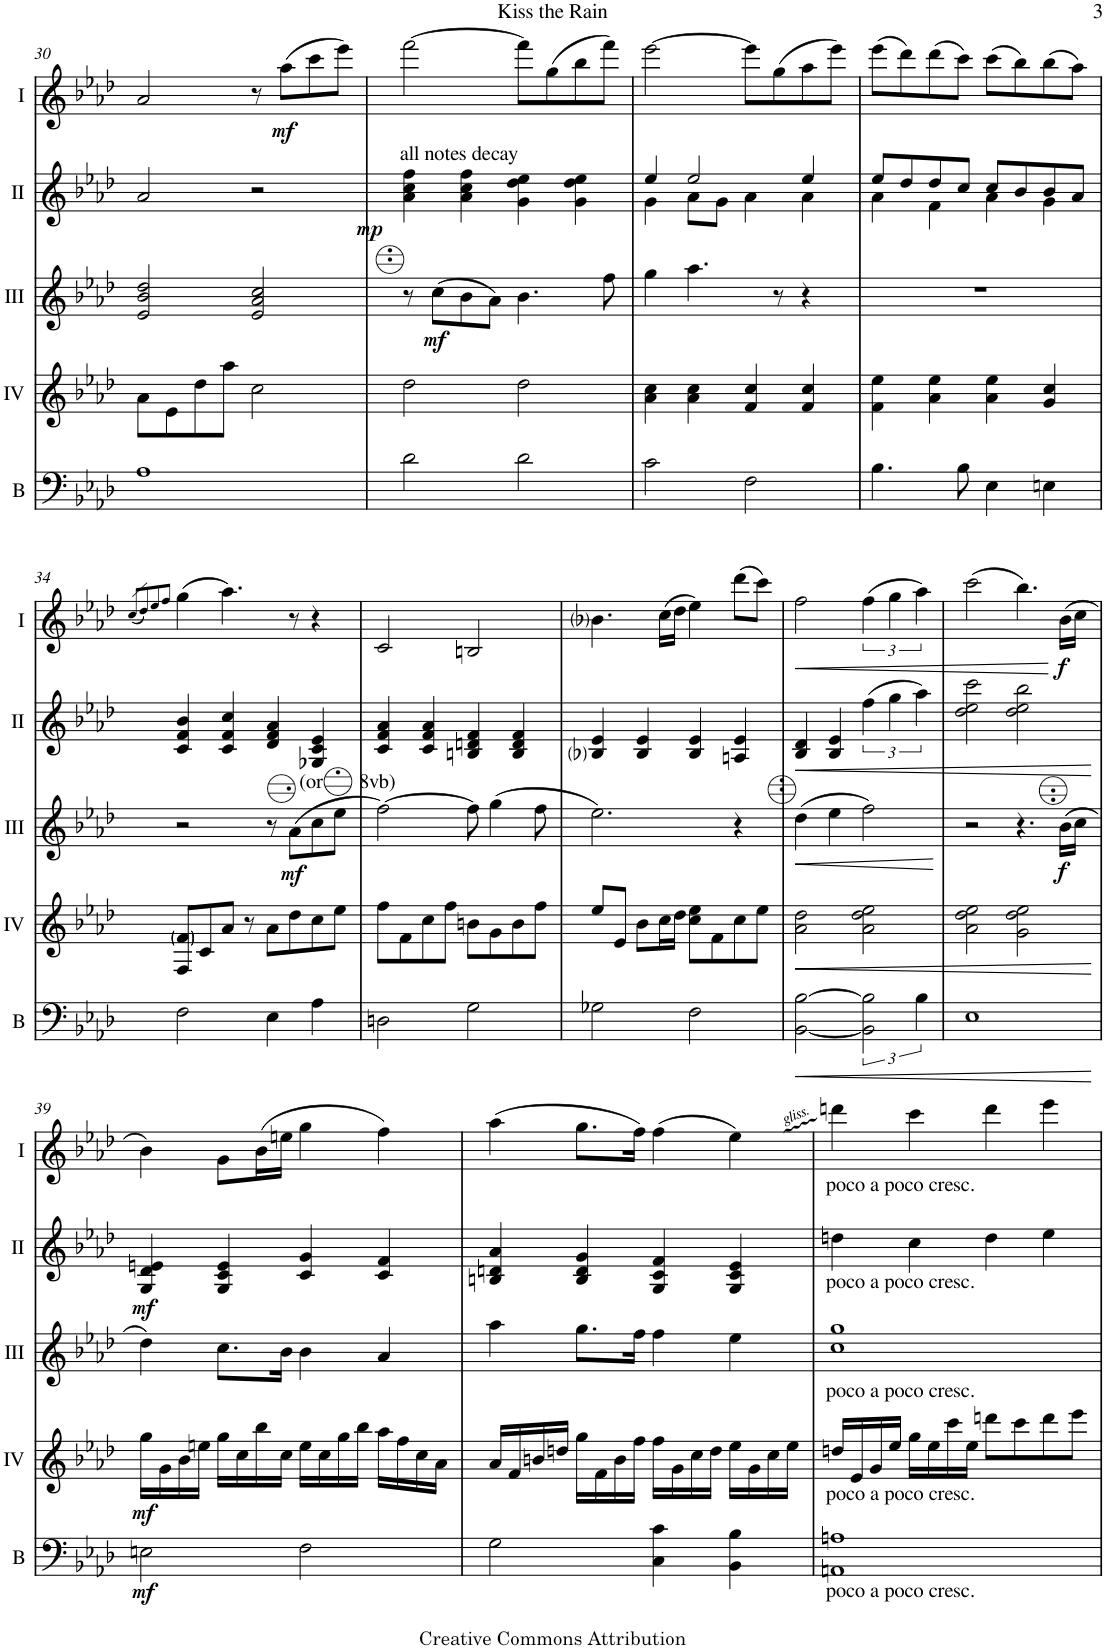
**kern	**dynam	**kern	**dynam	**kern	**dynam	**kern	**dynam	**kern	**dynam
*part5	*part5	*part4	*part4	*part3	*part3	*part2	*part2	*part1	*part1
*staff5	*staff5	*staff4	*staff4	*staff3	*staff3	*staff2	*staff2	*staff1	*staff1
*I"Bass	*	*I"Acc. 4	*	*I"Acc. 3	*	*I"Acc. 2	*	*I"Acc. 1	*
*I'B	*	*	*	*	*	*	*	*	*
!!LO:PB:g=z
*clefF4	*	*clefG2	*	*clefG2	*	*clefG2	*	*clefG2	*
*Trd7c12	*	*Trd7c12	*	*Trd7c12	*	*	*	*	*
*k[b-e-a-d-]	*	*k[b-e-a-d-]	*	*k[b-e-a-d-]	*	*k[b-e-a-d-]	*	*k[b-e-a-d-]	*
*M4/4	*	*M4/4	*	*M4/4	*	*M4/4	*	*M4/4	*
*met(c)	*	*met(c)	*	*met(c)	*	*met(c)	*	*met(c)	*
=30	=30	=30	=30	=30	=30	=30	=30	=30	=30
1A-	.	8a-\L	.	2e-/ 2b-/ 2dd-/	.	2a-/	.	2a-/	.
.	.	8e-\	.	.	.	.	.	.	.
.	.	8dd-\	.	.	.	.	.	.	.
.	.	8aa-\J	.	.	.	.	.	.	.
.	.	2cc\	.	2e-/ 2a-/ 2cc/	.	2r	.	8r	.
!	!	!	!	!	!	!	!	!	!LO:DY:b
.	.	.	.	.	.	.	.	(8aa-\L	mf
.	.	.	.	.	.	.	.	8ccc\	.
.	.	.	.	.	.	.	.	8eee-\J)	.
=31	=31	=31	=31	=31	=31	=31	=31	=31	=31
!	!	!	!	!	!	!LO:TX:a:t=all notes decay	!	!	!
!	!	!	!	!	!	!	!LO:DY:b	!	!
2d-\	.	2dd-\	.	8r	.	4a-\ 4cc\ 4ff\	mp	[2fff\	.
!	!	!	!	!	!LO:DY:b	!	!	!	!
.	.	.	.	(8ccc\L	mf	.	.	.	.
.	.	.	.	8bb-\	.	4a-\ 4cc\ 4ff\	.	.	.
.	.	.	.	8aa-\J)	.	.	.	.	.
2d-\	.	2dd-\	.	4.bb-\	.	4g\ 4dd-\ 4ee-\	.	8fff\L]	.
.	.	.	.	.	.	.	.	(8gg\	.
.	.	.	.	.	.	4g\ 4dd-\ 4ee-\	.	8bb-\	.
.	.	.	.	8fff\	.	.	.	8fff\J)	.
=32	=32	=32	=32	=32	=32	=32	=32	=32	=32
*	*	*	*	*	*	*^	*	*	*
2c\	.	4a-\ 4cc\	.	4ggg\	.	4ee-/	4g\	.	[2eee-\	.
.	.	4a-\ 4cc\	.	4.aaa-\	.	2ee-/	8a-\L	.	.	.
.	.	.	.	.	.	.	8g\J	.	.	.
2F\	.	4f/ 4cc/	.	.	.	.	4a-\	.	8eee-\L]	.
.	.	.	.	8r	.	.	.	.	(8gg\	.
.	.	4f/ 4cc/	.	4r	.	4ee-/	4a-\	.	8aa-\	.
.	.	.	.	.	.	.	.	.	8eee-\J)	.
=33	=33	=33	=33	=33	=33	=33	=33	=33	=33	=33
4.B-\	.	4f\ 4ee-\	.	1r	.	8ee-/L	4a-\	.	(8eee-\L	.
.	.	.	.	.	.	8dd-/	.	.	8ddd-\)	.
.	.	4a-\ 4ee-\	.	.	.	8dd-/	4f\	.	(8ddd-\	.
8B-\	.	.	.	.	.	8cc/J	.	.	8ccc\J)	.
4E-\	.	4a-\ 4ee-\	.	.	.	8cc/L	4a-\	.	(8ccc\L	.
.	.	.	.	.	.	8b-/	.	.	8bb-\)	.
4En\	.	4g/ 4cc/	.	.	.	8b-/	4g\	.	(8bb-\	.
.	.	.	.	.	.	8a-/J	.	.	8aa-\J)	.
*	*	*	*	*	*	*v	*v	*	*	*
!!LO:LB:g=z
=34	=34	=34	=34	=34	=34	=34	=34	=34	=34
.	.	.	.	.	.	.	.	(8qcc/L	.
.	.	.	.	.	.	.	.	8qdd-/)	.
.	.	.	.	.	.	.	.	8qee-/	.
.	.	.	.	.	.	.	.	8qff/J	.
2F\	.	8F/ 8f/L	.	2r	.	4c/ 4f/ 4b-/	.	(4gg\	.
.	.	8c/	.	.	.	.	.	.	.
.	.	8a-/J	.	.	.	4c/ 4f/ 4cc/	.	4.aa-\)	.
.	.	8r	.	.	.	.	.	.	.
4E-\	.	8a-\L	.	8r	.	4d-/ 4f/ 4a-/	.	.	.
!	!	!	!	!LO:TX:a:t=(or       8vb)	!	!	!	!	!
!	!	!	!	!	!LO:DY:b	!	!	!	!
.	.	8dd-\	.	(8aa-\L	mf	.	.	8r	.
4A-\	.	8cc\	.	8ccc\	.	4G-X/ 4c/ 4e-/	.	4r	.
.	.	8ee-\J	.	8eee-\J	.	.	.	.	.
=35	=35	=35	=35	=35	=35	=35	=35	=35	=35
2Dn\	.	8ff\L	.	[2fff\)	.	4c/ 4f/ 4a-/	.	2c/	.
.	.	8f\	.	.	.	.	.	.	.
.	.	8cc\	.	.	.	4c/ 4f/ 4a-/	.	.	.
.	.	8ff\J	.	.	.	.	.	.	.
2G\	.	8bn\L	.	8fff\]	.	4Bn/ 4dn/ 4f/	.	2Bn/	.
.	.	8g\	.	(4ggg\	.	.	.	.	.
.	.	8b\	.	.	.	4B/ 4d/ 4f/	.	.	.
.	.	8ff\J	.	8fff\	.	.	.	.	.
=36	=36	=36	=36	=36	=36	=36	=36	=36	=36
2G-X\	.	8ee-/L	.	2.eee-\)	.	4B-i/ 4e-/	.	4.b-i\	.
.	.	8e-/J	.	.	.	.	.	.	.
.	.	8b-\L	.	.	.	4B-/ 4e-/	.	.	.
.	.	16cc\L	.	.	.	.	.	(16cc\LL	.
.	.	16dd-\JJ	.	.	.	.	.	16dd-\JJ	.
2F\	.	8cc\ 8ee-\L	.	.	.	4B-/ 4e-/	.	4ee-\)	.
.	.	8f\	.	.	.	.	.	.	.
.	.	8cc\	.	4r	.	4An/ 4e-/	.	(8ddd-\L	.
.	.	8ee-\J	.	.	.	.	.	8ccc\J)	.
=37	=37	=37	=37	=37	=37	=37	=37	=37	=37
!	!LO:HP:b	!	!LO:HP:b	!	!LO:HP:b	!	!LO:HP:b	!	!LO:HP:b
[2BB-\ [2B-\	<	2a-\ 2dd-\	<	(4ddd-\	<	4B-/ 4d-/	<	2ff\	<
.	.	.	.	4eee-\	.	4B-/ 4e-/	.	.	.
3BB-\] 3B-\]	.	2a-\ 2dd-\ 2ee-\	.	2fff\)	.	(6ff\	.	(6ff\	.
.	.	.	.	.	.	6gg\	.	6gg\	.
6B-\	.	.	.	.	.	6aa-\)	.	6aa-\)	.
.	.	.	.	.	[	.	.	.	.
=38	=38	=38	=38	=38	=38	=38	=38	=38	=38
1E-	.	2a-\ 2dd-\ 2ee-\	.	2r	.	2dd-\ 2ee-\ 2ccc\	.	(2ccc\	.
.	.	2g\ 2dd-\ 2ee-\	.	4.r	.	2dd-\ 2ee-\ 2bb-\	.	4.bb-\)	.
!	!	!	!	!	!LO:DY:b	!	!	!	!LO:DY:n=1:b
.	.	.	.	(16b-\LL	f	.	.	(16b-\LL	[ f
.	.	.	.	16cc\JJ	.	.	.	16cc\JJ	.
.	[	.	[	.	.	.	[	.	.
!!LO:LB:g=z
=39	=39	=39	=39	=39	=39	=39	=39	=39	=39
!	!LO:DY:b	!	!LO:DY:b	!	!	!	!LO:DY:b	!	!
2En\	mf	16gg\LL	mf	4dd-\)	.	4G/ 4d-/ 4en/	mf	4b-\)	.
.	.	16g\	.	.	.	.	.	.	.
.	.	16b-\	.	.	.	.	.	.	.
.	.	16een\JJ	.	.	.	.	.	.	.
.	.	16gg\LL	.	8.cc\L	.	4G/ 4c/ 4e/	.	8g\L	.
.	.	16cc\	.	.	.	.	.	.	.
.	.	16bb-\	.	.	.	.	.	(16b-\L	.
.	.	16cc\JJ	.	16b-\Jk	.	.	.	16een\JJ	.
2F\	.	16ee\LL	.	4b-\	.	4c/ 4g/	.	4gg\	.
.	.	16cc\	.	.	.	.	.	.	.
.	.	16gg\	.	.	.	.	.	.	.
.	.	16bb-\JJ	.	.	.	.	.	.	.
.	.	16aa-\LL	.	4a-/	.	4c/ 4f/	.	4ff\)	.
.	.	16ff\	.	.	.	.	.	.	.
.	.	16cc\	.	.	.	.	.	.	.
.	.	16a-\JJ	.	.	.	.	.	.	.
=40	=40	=40	=40	=40	=40	=40	=40	=40	=40
*	*	*	*	*	*	*	*	*^	*
2G\	.	16a-/LL	.	4aa-\	.	4Bn/ 4dn/ 4a-/	.	2ryy	(>4aa-\	.
.	.	16f/	.	.	.	.	.	.	.	.
.	.	16bn/	.	.	.	.	.	.	.	.
.	.	16ddn/JJ	.	.	.	.	.	.	.	.
.	.	16gg\LL	.	8.gg\L	.	4B/ 4d/ 4g/	.	.	8.gg\L	.
.	.	16f\	.	.	.	.	.	.	.	.
.	.	16b\	.	.	.	.	.	.	.	.
.	.	16ff\JJ	.	16ff\Jk	.	.	.	.	16ff\Jk)	.
4C\ 4c\	.	16ff\LL	.	4ff\	.	4G/ 4c/ 4f/	.	4.ryy	(>4ff\	.
.	.	16g\	.	.	.	.	.	.	.	.
.	.	16cc\	.	.	.	.	.	.	.	.
.	.	16dd\JJ	.	.	.	.	.	.	.	.
4BB-\ 4B-\	.	16ee-\LL	.	4ee-\	.	4G/ 4c/ 4e-/	.	.	4ee-\)	.
.	.	16g\	.	.	.	.	.	.	.	.
.	.	16cc\	.	.	.	.	.	8ee-	.	.
.	.	16ee-\JJ	.	.	.	.	.	.	.	.
=41	=41	=41	=41	=41	=41	=41	=41	=41	=41	=41
!	!	!	!	!	!	!	!	!LO:TX:b:t=poco a poco cresc.	!	!
!	!	!	!	!	!	!LO:TX:b:t=poco a poco cresc.	!	!	!	!
!	!	!	!	!LO:TX:b:t=poco a poco cresc.	!	!	!	!	!	!
!	!	!LO:TX:b:t=poco a poco cresc.	!	!	!	!	!	!	!	!
!LO:TX:b:t=poco a poco cresc.	!	!	!	!	!	!	!	!	!	!
1AAn 1An	.	16ddn/LL	.	1cc 1gg	.	4ddn\	.	4dddn\	4ryy	.
.	.	16e-/	.	.	.	.	.	.	.	.
.	.	16g/	.	.	.	.	.	.	.	.
.	.	16ee-/JJ	.	.	.	.	.	.	.	.
.	.	16gg\LL	.	.	.	4cc\	.	4ccc\	4ryy	.
.	.	16ee-\	.	.	.	.	.	.	.	.
.	.	16ccc\	.	.	.	.	.	.	.	.
.	.	16ee-\JJ	.	.	.	.	.	.	.	.
.	.	8dddn\L	.	.	.	4dd\	.	4ddd\	2ryy	.
.	.	8ccc\	.	.	.	.	.	.	.	.
.	.	8ddd\	.	.	.	4ee-\	.	4eee-\	.	.
.	.	8eee-\J	.	.	.	.	.	.	.	.
*	*	*	*	*	*	*	*	*v	*v	*
=	=	=	=	=	=	=	=	=	=
*-	*-	*-	*-	*-	*-	*-	*-	*-	*-
